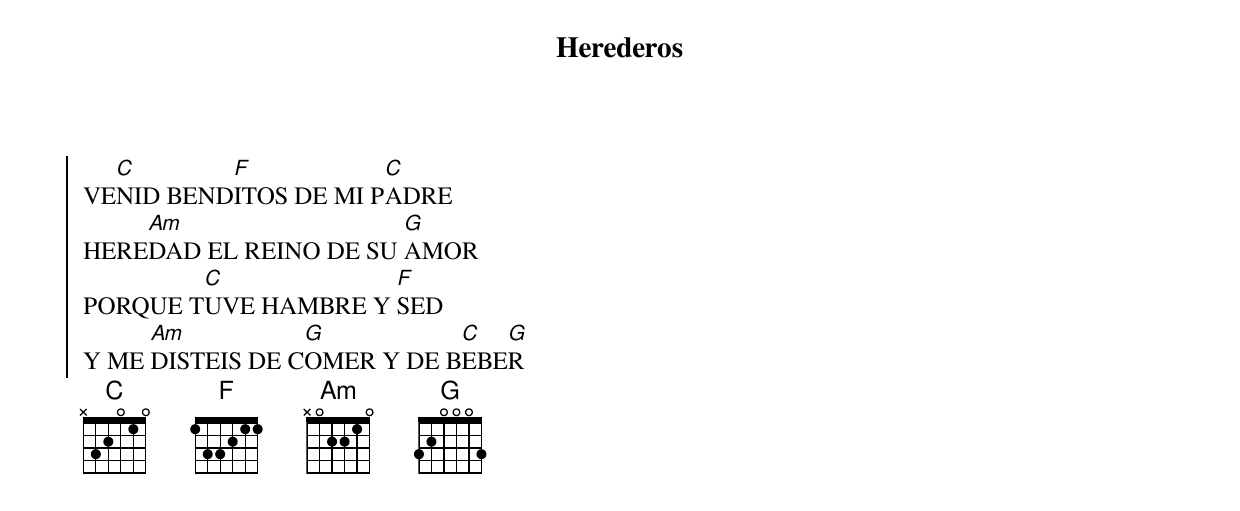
{title: Herederos}
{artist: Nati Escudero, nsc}
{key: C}
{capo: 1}


{soc}
VE[C]NID BEND[F]ITOS DE MI P[C]ADRE
HERE[Am]DAD EL REINO DE SU [G]AMOR
PORQUE T[C]UVE HAMBRE Y [F]SED
Y ME [Am]DISTEIS DE C[G]OMER Y DE B[C]EBE[G]R
{eoc}
